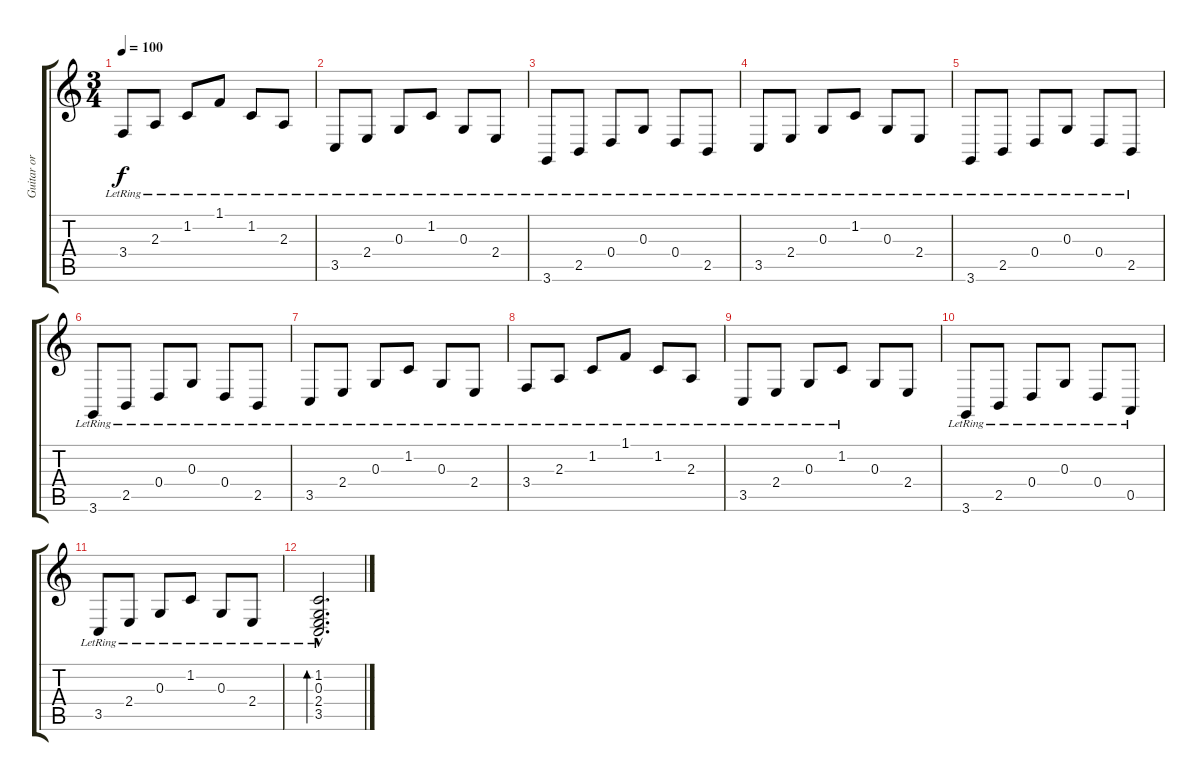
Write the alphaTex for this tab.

\track ("Guitar or Piano" "Guitar or ") {instrument acousticgrandpiano}
\staff {score tabs}
\tuning (E4 B3 G3 D3 A2 E2) {hide}
\ts (3 4)
\tempo 100
\clef g2
\ks c
3.4{lr}.8{dy f} 2.3{lr}.8 1.2{lr}.8 1.1{lr}.8 1.2{lr}.8 2.3{lr}.8 |
3.5{lr}.8 2.4{lr}.8 0.3{lr}.8 1.2{lr}.8 0.3{lr}.8 2.4{lr}.8 |
3.6{lr}.8 2.5{lr}.8 0.4{lr}.8 0.3{lr}.8 0.4{lr}.8 2.5{lr}.8 |
3.5{lr}.8 2.4{lr}.8 0.3{lr}.8 1.2{lr}.8 0.3{lr}.8 2.4{lr}.8 |
3.6{lr}.8 2.5{lr}.8 0.4{lr}.8 0.3{lr}.8 0.4{lr}.8 2.5{lr}.8 |
3.6{lr}.8 2.5{lr}.8 0.4{lr}.8 0.3{lr}.8 0.4{lr}.8 2.5{lr}.8 |
3.5{lr}.8 2.4{lr}.8 0.3{lr}.8 1.2{lr}.8 0.3{lr}.8 2.4{lr}.8 |
3.4{lr}.8 2.3{lr}.8 1.2{lr}.8 1.1{lr}.8 1.2{lr}.8 2.3{lr}.8 |
3.5{lr}.8 2.4{lr}.8 0.3{lr}.8 1.2{lr}.8 0.3.8 2.4.8 |
3.6{lr}.8 2.5{lr}.8 0.4{lr}.8 0.3{lr}.8 0.4{lr}.8 0.5{lr}.8 |
3.5{lr}.8 2.4{lr}.8 0.3{lr}.8 1.2{lr}.8 0.3{lr}.8 2.4{lr}.8 |
(1.2{hac lr} 0.3{hac lr} 2.4{hac lr} 3.5{hac lr}).2{d bd 120}
